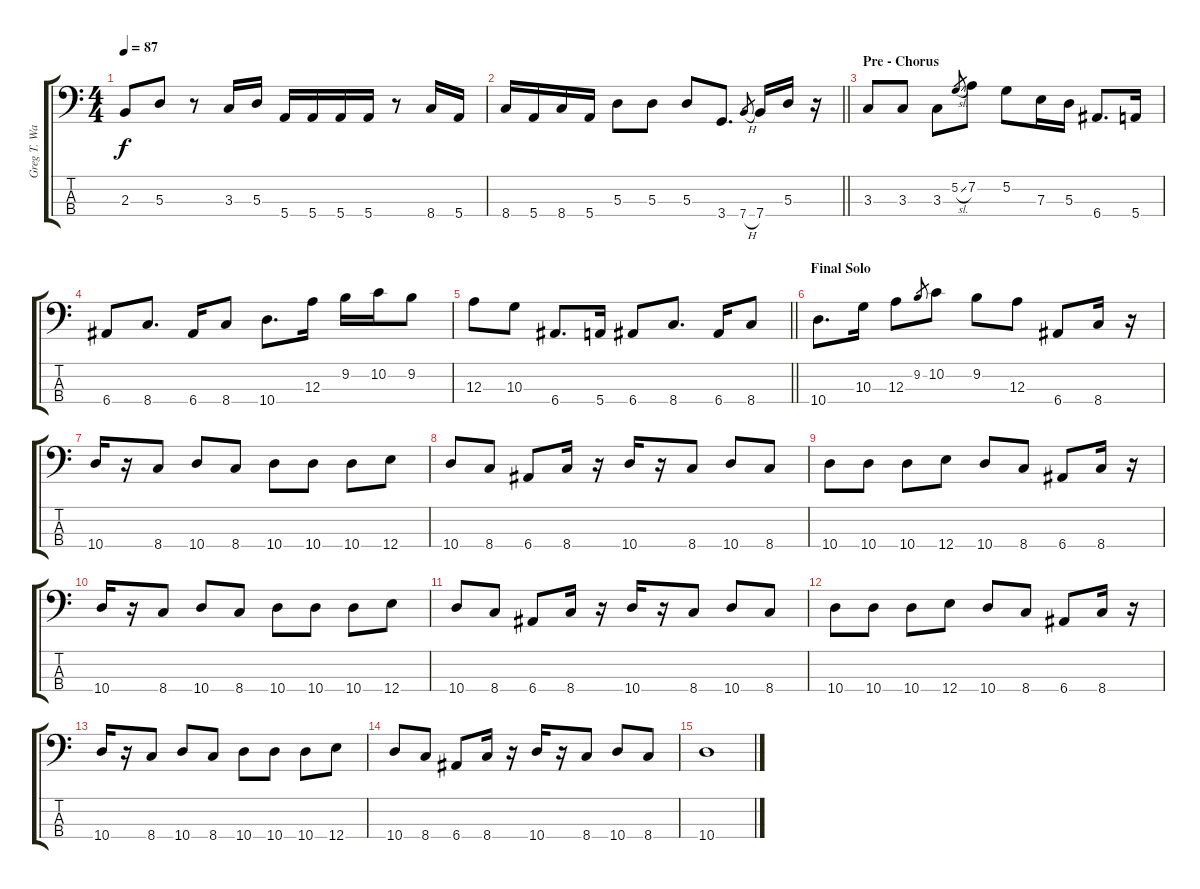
\track ("Greg T. Walker" "Greg T. Wa") {instrument electricbassfinger}
\staff {score tabs}
\tuning (G2 D2 A1 E1) {hide}
\ts (4 4)
\tempo 87
\clef f4
\ks c
2.3.8{dy f} 5.3.8 r.8 3.3.16 5.3.16 5.4.16 5.4.16 5.4.16 5.4.16 r.8 8.4.16 5.4.16 |
\barLineRight lightlight
8.4.16 5.4.16 8.4.16 5.4.16 5.3.8 5.3.8 5.3.8 3.4.8{d} 7.4{h}.8{gr} 7.4.16 5.3.16 r.16 |
\section ("" "Pre - Chorus")
3.3.8 3.3.8 3.3.8 5.2{sl}.8{gr} 7.2.8 5.2.8 7.3.16 5.3.16 6.4.8{d} 5.4.16 |
6.4.8 8.4.8{d} 6.4.16 8.4.8 10.4.8{d} 12.3.16 9.2.16 10.2.16 9.2.8 |
\barLineRight lightlight
12.3.8 10.3.8 6.4.8{d} 5.4.16 6.4.8 8.4.8{d} 6.4.16 8.4.8 |
\section ("" "Final Solo")
10.4.8{d} 10.3.16 12.3.8 9.2.8{gr} 10.2.8 9.2.8 12.3.8 6.4.8 8.4.16 r.16 |
10.4.16 r.16 8.4.8 10.4.8 8.4.8 10.4.8 10.4.8 10.4.8 12.4.8 |
10.4.8 8.4.8 6.4.8 8.4.16 r.16 10.4.16 r.16 8.4.8 10.4.8 8.4.8 |
10.4.8 10.4.8 10.4.8 12.4.8 10.4.8 8.4.8 6.4.8 8.4.16 r.16 |
10.4.16 r.16 8.4.8 10.4.8 8.4.8 10.4.8 10.4.8 10.4.8 12.4.8 |
10.4.8 8.4.8 6.4.8 8.4.16 r.16 10.4.16 r.16 8.4.8 10.4.8 8.4.8 |
10.4.8 10.4.8 10.4.8 12.4.8 10.4.8 8.4.8 6.4.8 8.4.16 r.16 |
10.4.16 r.16 8.4.8 10.4.8 8.4.8 10.4.8 10.4.8 10.4.8 12.4.8 |
10.4.8 8.4.8 6.4.8 8.4.16 r.16 10.4.16 r.16 8.4.8 10.4.8 8.4.8 |
10.4.1
